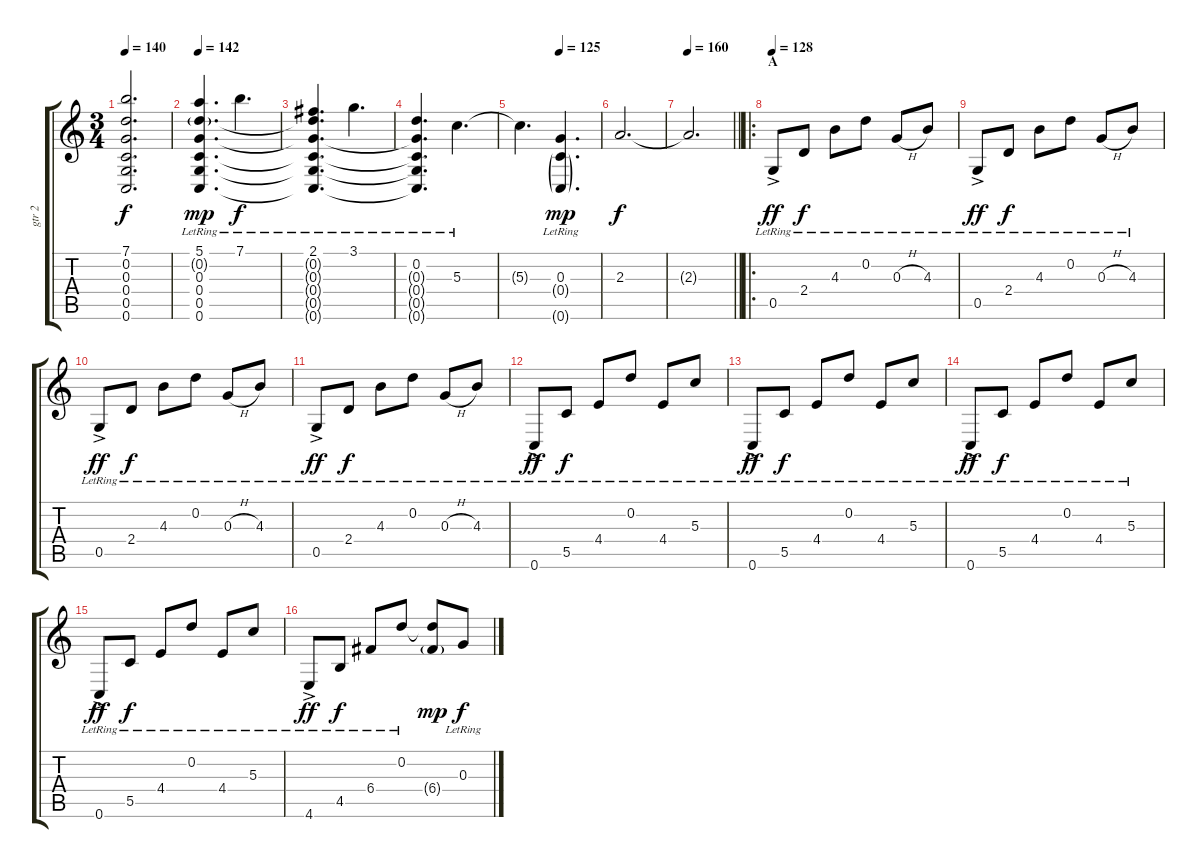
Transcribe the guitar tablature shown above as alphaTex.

\track ("gtr 2 " "gtr 2 ") {instrument acousticguitarnylon}
\staff {score tabs}
\tuning (E4 D4 G3 C3 G2 C2) {hide}
\ts (3 4)
\tempo 140
\clef g2
\ks c
(7.1{t} 0.2{t} 0.3{t} 0.4{t} 0.5{t} 0.6{t}).2{d dy f} |
\tempo 142
(5.1{lr} 0.2{g lr} 0.3{lr} 0.4{lr} 0.5{lr} 0.6{lr}).4{d dy mp} 7.1{lr}.4{d dy f} |
(2.1{lr} 0.2{t} 0.3{t} 0.4{t} 0.5{t} 0.6{t}).4{d} 3.1{lr}.4{d} |
(0.2{lr} 0.3{t} 0.4{t} 0.5{t} 0.6{t}).4{d} 5.3{lr}.4{d} |
\tempo (125 0.5)
5.3{t}.4{d} (0.3{lr} 0.4{g lr} 0.6{g lr}).4{d dy mp} |
2.3.2{d dy f} |
\tempo 160
\barLineRight lightlight
2.3{t}.2{d} |
\ro
\section ("" "A")
\tempo 128
0.5{ac lr}.8{dy ff} 2.4{lr}.8{dy f} 4.3{lr}.8 0.2{lr}.8 0.3{h lr}.8 4.3{lr}.8 |
0.5{ac lr}.8{dy ff} 2.4{lr}.8{dy f} 4.3{lr}.8 0.2{lr}.8 0.3{h lr}.8 4.3{lr}.8 |
0.5{ac lr}.8{dy ff} 2.4{lr}.8{dy f} 4.3{lr}.8 0.2{lr}.8 0.3{h lr}.8 4.3{lr}.8 |
0.5{ac lr}.8{dy ff} 2.4{lr}.8{dy f} 4.3{lr}.8 0.2{lr}.8 0.3{h lr}.8 4.3{lr}.8 |
0.6{ac lr}.8{dy ff} 5.5{lr}.8{dy f} 4.4{lr}.8 0.2{lr}.8 4.4{lr}.8 5.3{lr}.8 |
0.6{ac lr}.8{dy ff} 5.5{lr}.8{dy f} 4.4{lr}.8 0.2{lr}.8 4.4{lr}.8 5.3{lr}.8 |
0.6{ac lr}.8{dy ff} 5.5{lr}.8{dy f} 4.4{lr}.8 0.2{lr}.8 4.4{lr}.8 5.3{lr}.8 |
0.6{ac lr}.8{dy ff} 5.5{lr}.8{dy f} 4.4{lr}.8 0.2{lr}.8 4.4{lr}.8 5.3{lr}.8 |
4.6{ac lr}.8{dy ff} 4.5{lr}.8{dy f} 6.4{lr}.8 0.2{lr}.8 (0.2{t} 6.4{g}).8{dy mp} 0.3{lr}.8{dy f}
